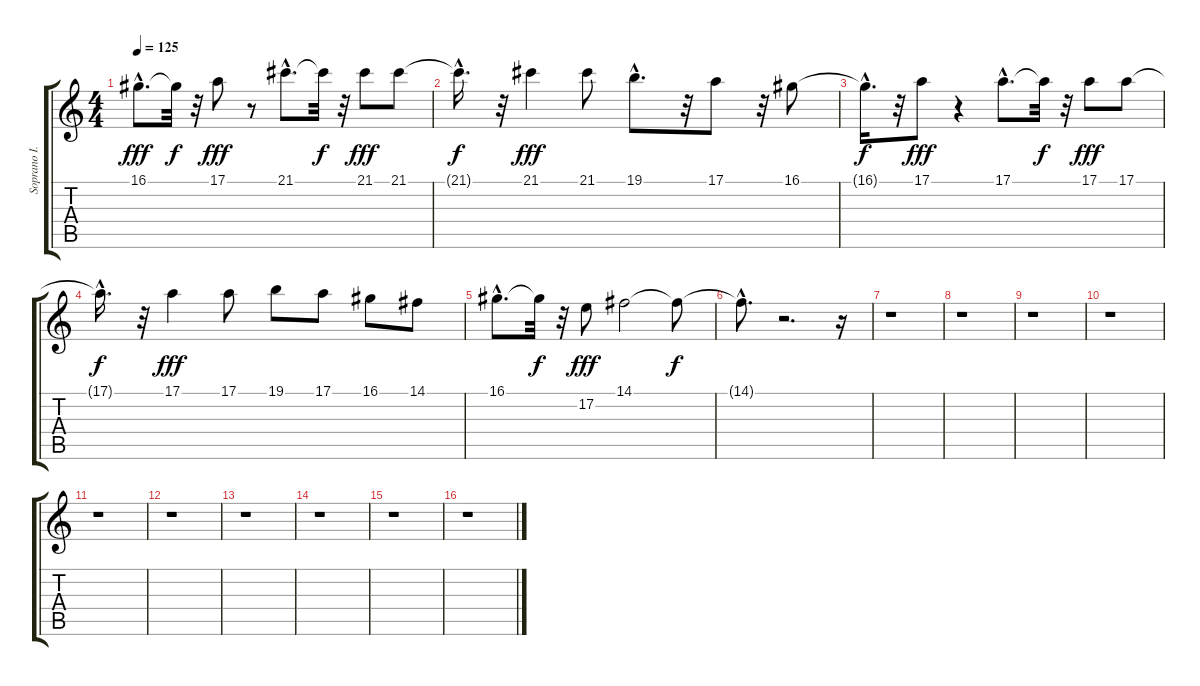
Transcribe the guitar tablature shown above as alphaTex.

\track ("Soprano I." "Soprano I.") {instrument synthvoice}
\staff {score tabs}
\tuning (E4 B3 G3 D3 A2 E2) {hide}
\ts (4 4)
\tempo 125
\clef g2
\ks c
16.1{hac}.8{d dy fff} 16.1{t}.32{dy f} r.32 17.1.8{dy fff} r.8 21.1{hac}.8{d} 21.1{t}.32{dy f} r.32 21.1.8{dy fff} 21.1.8 |
21.1{hac t}.16{d dy f} r.32 21.1.4{dy fff} 21.1.8 19.1{hac}.8{d} r.32 17.1.8 r.32 16.1.8 |
16.1{hac t}.16{d dy f} r.32 17.1.8{dy fff} r.4 17.1{hac}.8{d} 17.1{t}.32{dy f} r.32 17.1.8{dy fff} 17.1.8 |
17.1{hac t}.16{d dy f} r.32 17.1.4{dy fff} 17.1.8 19.1.8 17.1.8 16.1.8 14.1.8 |
16.1{hac}.8{d} 16.1{t}.32{dy f} r.32 17.2.8{dy fff} 14.1.2 14.1{t}.8{dy f} |
14.1{hac t}.8{d} r.2{d} r.16 |
r.1 |
r.1 |
r.1 |
r.1 |
r.1 |
r.1 |
r.1 |
r.1 |
r.1 |
r.1
